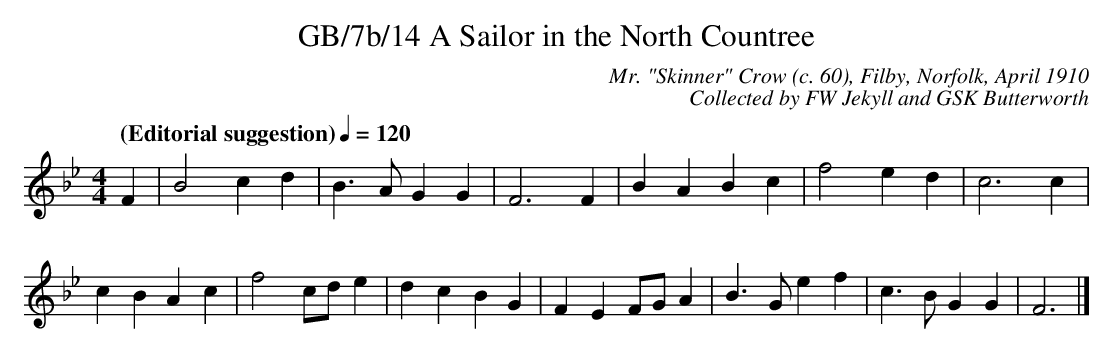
X:1
T:GB/7b/14 A Sailor in the North Countree
C:Mr. "Skinner" Crow (c. 60), Filby, Norfolk, April 1910
C: Collected by FW Jekyll and GSK Butterworth
L:1/4
M:4/4
Q:"(Editorial suggestion)" 1/4=120
K:Fmix
F | B2 c d | B3/2 A/ G G | F3 F | B A B c | f2 e d | c3 c |
c B A c | f2 c/d/ e | d c B G | F E F/G/ A | B3/2 G/ e f | c3/2 B/ G G | F3 |]
